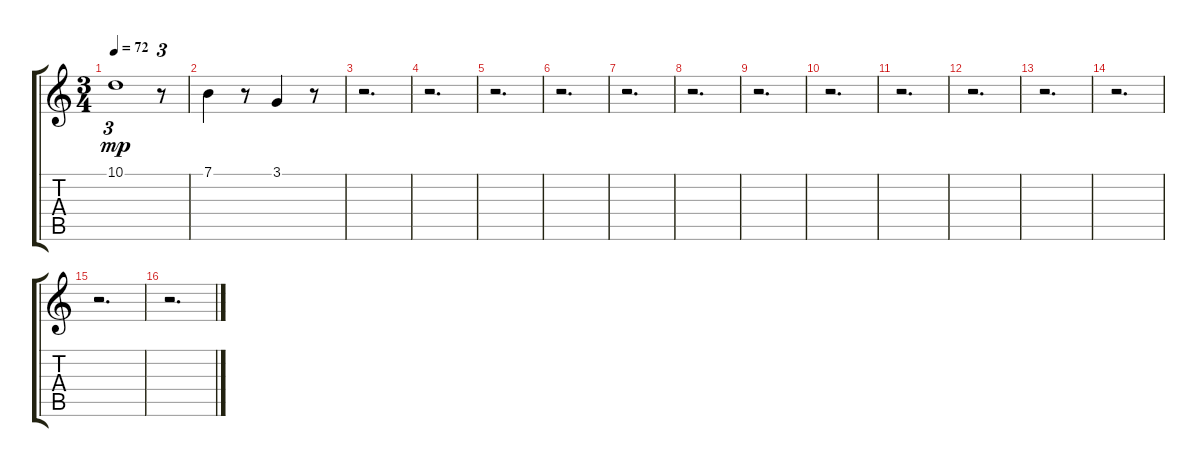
\track "" {instrument flute}
\staff {score tabs}
\tuning (E4 B3 G3 D3 A2 E2) {hide}
\ts (3 4)
\tempo 72
\clef g2
\ks c
10.1.1{tu (3 2) dy mp} r.8{tu (3 2)} |
7.1.4 r.8 3.1.4 r.8 |
r.2{d} |
r.2{d} |
r.2{d} |
r.2{d} |
r.2{d} |
r.2{d} |
r.2{d} |
r.2{d} |
r.2{d} |
r.2{d} |
r.2{d} |
r.2{d} |
r.2{d} |
r.2{d}
